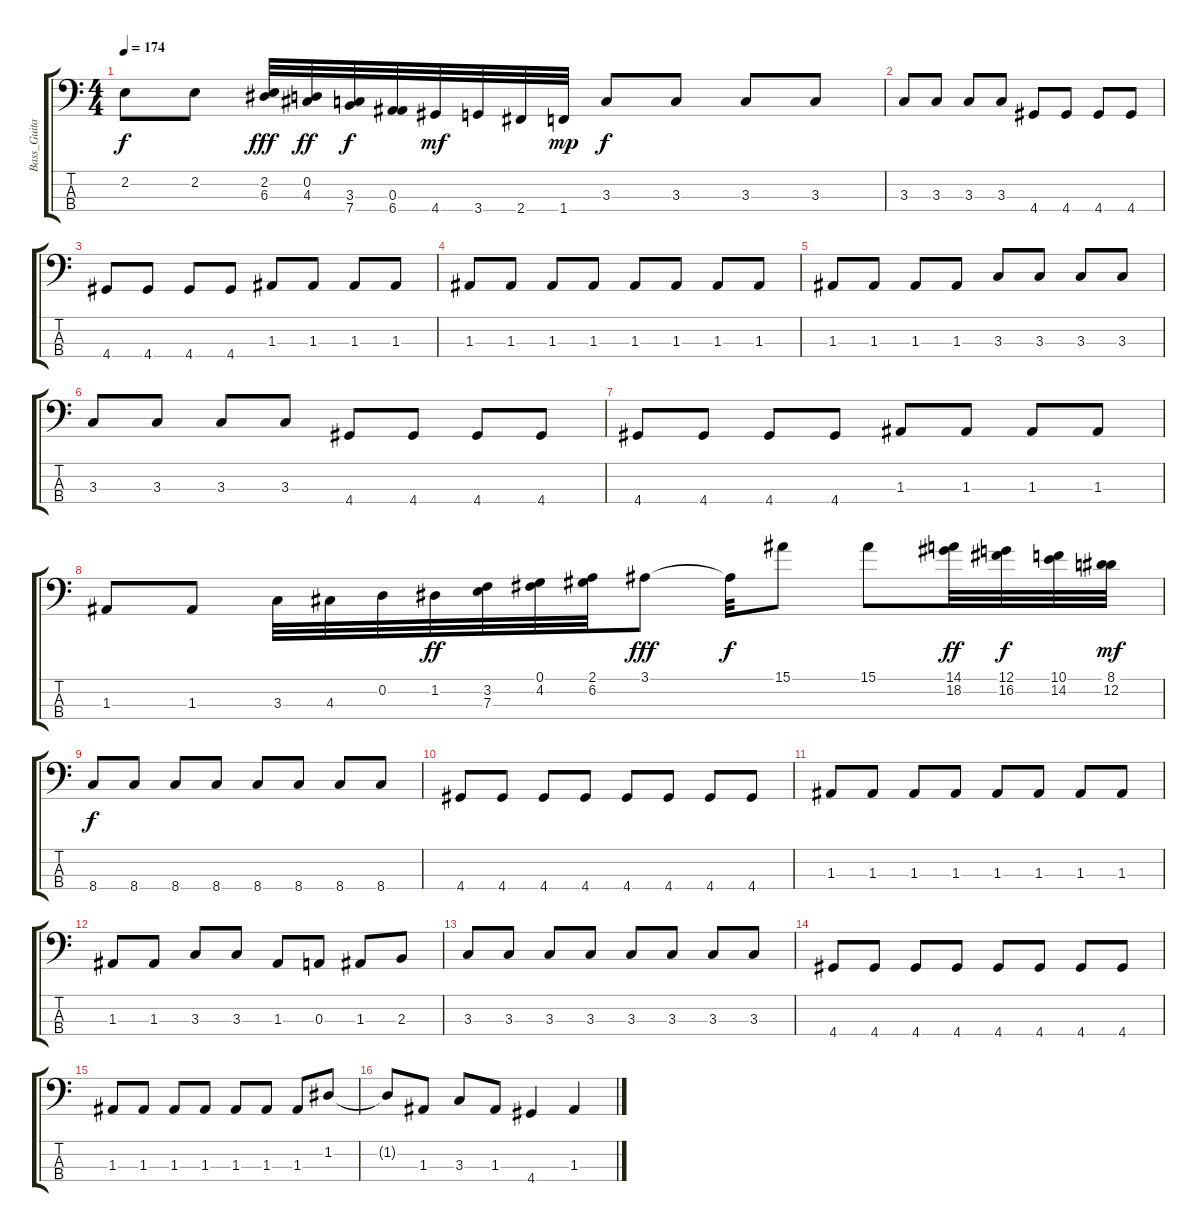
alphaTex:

\track ("Bass_Guitar" "Bass_Guita") {instrument electricbassfinger}
\staff {score tabs}
\tuning (G2 D2 A1 E1) {hide}
\ts (4 4)
\tempo 174
\clef f4
\ks c
2.2.8{dy f} 2.2.8 (2.2 6.3).32{dy fff} (0.2 4.3).32{dy ff} (3.3 7.4).32{dy f} (0.3 6.4).32 4.4.32{dy mf} 3.4.32 2.4.32 1.4.32{dy mp} 3.3.8{dy f} 3.3.8 3.3.8 3.3.8 |
3.3.8 3.3.8 3.3.8 3.3.8 4.4.8 4.4.8 4.4.8 4.4.8 |
4.4.8 4.4.8 4.4.8 4.4.8 1.3.8 1.3.8 1.3.8 1.3.8 |
1.3.8 1.3.8 1.3.8 1.3.8 1.3.8 1.3.8 1.3.8 1.3.8 |
1.3.8 1.3.8 1.3.8 1.3.8 3.3.8 3.3.8 3.3.8 3.3.8 |
3.3.8 3.3.8 3.3.8 3.3.8 4.4.8 4.4.8 4.4.8 4.4.8 |
4.4.8 4.4.8 4.4.8 4.4.8 1.3.8 1.3.8 1.3.8 1.3.8 |
1.3.8 1.3.8 3.3.32 4.3.32 0.2.32 1.2.32{dy ff} (3.2 7.3).32 (0.1 4.2).32 (2.1 6.2).32 3.1.8{dy fff} 3.1{t}.32{dy f} 15.1.8 15.1.8 (14.1 18.2).32{dy ff} (12.1 16.2).32{dy f} (10.1 14.2).32 (8.1 12.2).32{dy mf} |
8.4.8{dy f} 8.4.8 8.4.8 8.4.8 8.4.8 8.4.8 8.4.8 8.4.8 |
4.4.8 4.4.8 4.4.8 4.4.8 4.4.8 4.4.8 4.4.8 4.4.8 |
1.3.8 1.3.8 1.3.8 1.3.8 1.3.8 1.3.8 1.3.8 1.3.8 |
1.3.8 1.3.8 3.3.8 3.3.8 1.3.8 0.3.8 1.3.8 2.3.8 |
3.3.8 3.3.8 3.3.8 3.3.8 3.3.8 3.3.8 3.3.8 3.3.8 |
4.4.8 4.4.8 4.4.8 4.4.8 4.4.8 4.4.8 4.4.8 4.4.8 |
1.3.8 1.3.8 1.3.8 1.3.8 1.3.8 1.3.8 1.3.8 1.2.8 |
1.2{t}.8 1.3.8 3.3.8 1.3.8 4.4.4 1.3.4
